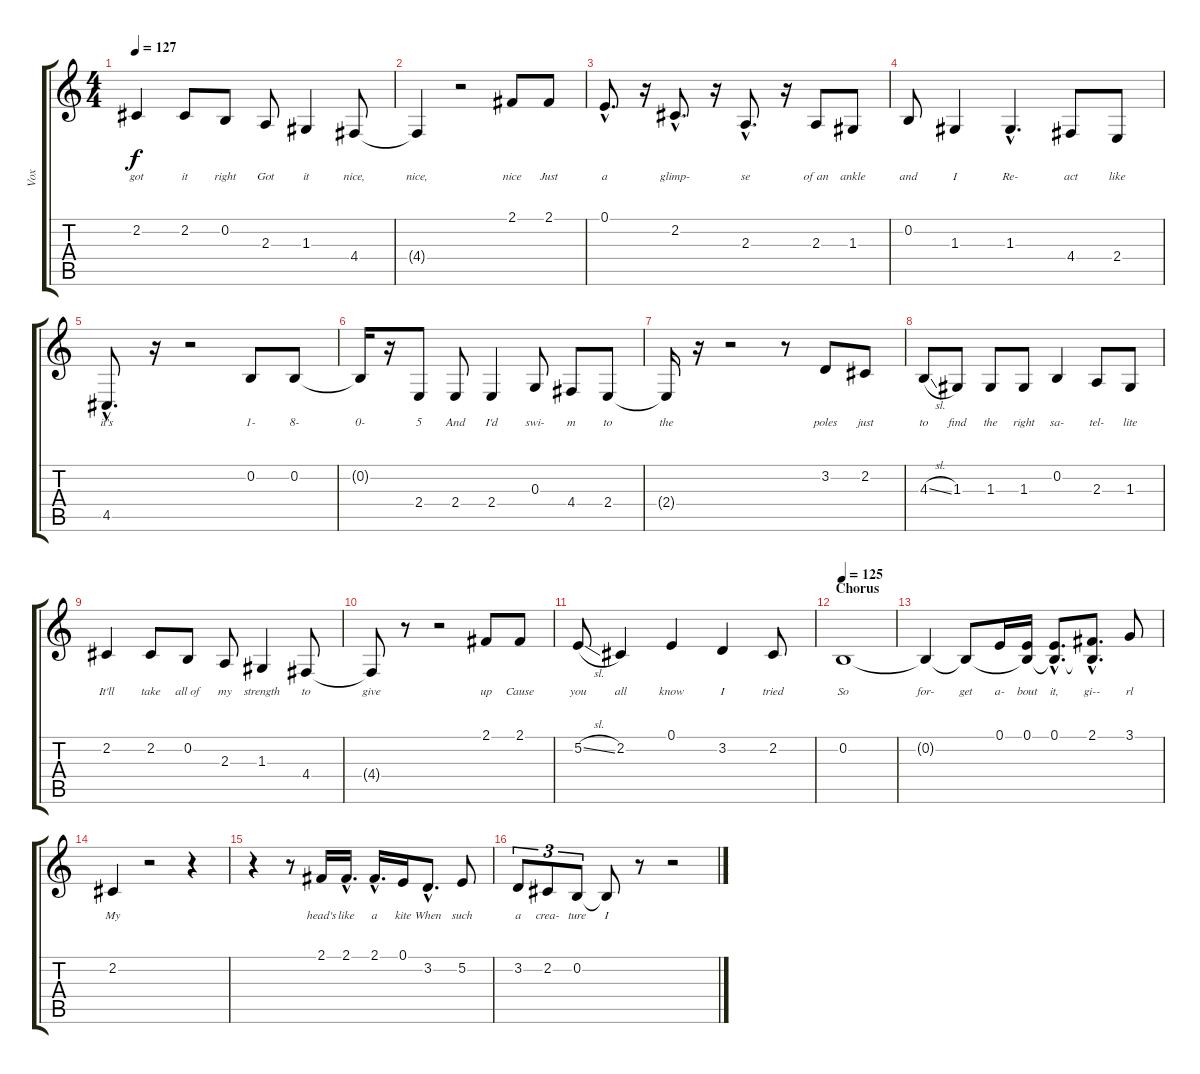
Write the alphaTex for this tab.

\track ("Vox" "Vox") {instrument drawbarorgan}
\staff {score tabs}
\tuning (E4 B3 G3 D3 A2 E2) {hide}
\ts (4 4)
\tempo 127
\clef g2
\ks c
2.2.4{lyrics (0 "got") lyrics (1 "") lyrics (2 "") lyrics (3 "") lyrics (4 "") dy f} 2.2.8{lyrics (0 "it") lyrics (1 "") lyrics (2 "") lyrics (3 "") lyrics (4 "")} 0.2.8{lyrics (0 "right") lyrics (1 "") lyrics (2 "") lyrics (3 "") lyrics (4 "")} 2.3.8{lyrics (0 "Got") lyrics (1 "") lyrics (2 "") lyrics (3 "") lyrics (4 "")} 1.3.4{lyrics (0 "it") lyrics (1 "") lyrics (2 "") lyrics (3 "") lyrics (4 "")} 4.4.8{lyrics (0 "nice,") lyrics (1 "") lyrics (2 "") lyrics (3 "") lyrics (4 "")} |
4.4{t}.4{lyrics (0 "nice,") lyrics (1 "") lyrics (2 "") lyrics (3 "") lyrics (4 "")} r.2 2.1.8{lyrics (0 "nice") lyrics (1 "") lyrics (2 "") lyrics (3 "") lyrics (4 "")} 2.1.8{lyrics (0 "Just") lyrics (1 "") lyrics (2 "") lyrics (3 "") lyrics (4 "")} |
0.1{hac}.8{d lyrics (0 "a") lyrics (1 "") lyrics (2 "") lyrics (3 "") lyrics (4 "")} r.16 2.2{hac}.8{d lyrics (0 "glimp-") lyrics (1 "") lyrics (2 "") lyrics (3 "") lyrics (4 "")} r.16 2.3{hac}.8{d lyrics (0 "se") lyrics (1 "") lyrics (2 "") lyrics (3 "") lyrics (4 "")} r.16 2.3.8{lyrics (0 "of an") lyrics (1 "") lyrics (2 "") lyrics (3 "") lyrics (4 "")} 1.3.8{lyrics (0 "ankle") lyrics (1 "") lyrics (2 "") lyrics (3 "") lyrics (4 "")} |
0.2.8{lyrics (0 "and") lyrics (1 "") lyrics (2 "") lyrics (3 "") lyrics (4 "")} 1.3.4{lyrics (0 "I") lyrics (1 "") lyrics (2 "") lyrics (3 "") lyrics (4 "")} 1.3{hac}.4{d lyrics (0 "Re-") lyrics (1 "") lyrics (2 "") lyrics (3 "") lyrics (4 "")} 4.4.8{lyrics (0 "act") lyrics (1 "") lyrics (2 "") lyrics (3 "") lyrics (4 "")} 2.4.8{lyrics (0 "like") lyrics (1 "") lyrics (2 "") lyrics (3 "") lyrics (4 "")} |
4.5{hac}.8{d lyrics (0 "it's") lyrics (1 "") lyrics (2 "") lyrics (3 "") lyrics (4 "")} r.16 r.2 0.2.8{lyrics (0 "1-") lyrics (1 "") lyrics (2 "") lyrics (3 "") lyrics (4 "")} 0.2.8{lyrics (0 "8-") lyrics (1 "") lyrics (2 "") lyrics (3 "") lyrics (4 "")} |
0.2{t}.16{lyrics (0 "0-") lyrics (1 "") lyrics (2 "") lyrics (3 "") lyrics (4 "")} r.16 2.4.8{lyrics (0 "5") lyrics (1 "") lyrics (2 "") lyrics (3 "") lyrics (4 "")} 2.4.8{lyrics (0 "And") lyrics (1 "") lyrics (2 "") lyrics (3 "") lyrics (4 "")} 2.4.4{lyrics (0 "I'd") lyrics (1 "") lyrics (2 "") lyrics (3 "") lyrics (4 "")} 0.3.8{lyrics (0 "swi-") lyrics (1 "") lyrics (2 "") lyrics (3 "") lyrics (4 "")} 4.4.8{lyrics (0 "m") lyrics (1 "") lyrics (2 "") lyrics (3 "") lyrics (4 "")} 2.4.8{lyrics (0 "to") lyrics (1 "") lyrics (2 "") lyrics (3 "") lyrics (4 "")} |
2.4{t}.16{lyrics (0 "the") lyrics (1 "") lyrics (2 "") lyrics (3 "") lyrics (4 "")} r.16 r.2 r.8 3.2.8{lyrics (0 "poles") lyrics (1 "") lyrics (2 "") lyrics (3 "") lyrics (4 "")} 2.2.8{lyrics (0 "just") lyrics (1 "") lyrics (2 "") lyrics (3 "") lyrics (4 "")} |
4.3{sl}.8{lyrics (0 "to") lyrics (1 "") lyrics (2 "") lyrics (3 "") lyrics (4 "")} 1.3.8{lyrics (0 "find") lyrics (1 "") lyrics (2 "") lyrics (3 "") lyrics (4 "")} 1.3.8{lyrics (0 "the") lyrics (1 "") lyrics (2 "") lyrics (3 "") lyrics (4 "")} 1.3.8{lyrics (0 "right") lyrics (1 "") lyrics (2 "") lyrics (3 "") lyrics (4 "")} 0.2.4{lyrics (0 "sa-") lyrics (1 "") lyrics (2 "") lyrics (3 "") lyrics (4 "")} 2.3.8{lyrics (0 "tel-") lyrics (1 "") lyrics (2 "") lyrics (3 "") lyrics (4 "")} 1.3.8{lyrics (0 "lite") lyrics (1 "") lyrics (2 "") lyrics (3 "") lyrics (4 "")} |
2.2.4{lyrics (0 "It'll") lyrics (1 "") lyrics (2 "") lyrics (3 "") lyrics (4 "")} 2.2.8{lyrics (0 "take") lyrics (1 "") lyrics (2 "") lyrics (3 "") lyrics (4 "")} 0.2.8{lyrics (0 "all of") lyrics (1 "") lyrics (2 "") lyrics (3 "") lyrics (4 "")} 2.3.8{lyrics (0 "my") lyrics (1 "") lyrics (2 "") lyrics (3 "") lyrics (4 "")} 1.3.4{lyrics (0 "strength") lyrics (1 "") lyrics (2 "") lyrics (3 "") lyrics (4 "")} 4.4.8{lyrics (0 "to") lyrics (1 "") lyrics (2 "") lyrics (3 "") lyrics (4 "")} |
4.4{t}.8{lyrics (0 "give") lyrics (1 "") lyrics (2 "") lyrics (3 "") lyrics (4 "")} r.8 r.2 2.1.8{lyrics (0 "up") lyrics (1 "") lyrics (2 "") lyrics (3 "") lyrics (4 "")} 2.1.8{lyrics (0 "Cause") lyrics (1 "") lyrics (2 "") lyrics (3 "") lyrics (4 "")} |
5.2{sl}.8{lyrics (0 "you") lyrics (1 "") lyrics (2 "") lyrics (3 "") lyrics (4 "")} 2.2.4{lyrics (0 "all") lyrics (1 "") lyrics (2 "") lyrics (3 "") lyrics (4 "")} 0.1.4{lyrics (0 "know") lyrics (1 "") lyrics (2 "") lyrics (3 "") lyrics (4 "")} 3.2.4{lyrics (0 "I") lyrics (1 "") lyrics (2 "") lyrics (3 "") lyrics (4 "")} 2.2.8{lyrics (0 "tried") lyrics (1 "") lyrics (2 "") lyrics (3 "") lyrics (4 "")} |
\section ("" "Chorus")
\tempo 125
0.2.1{lyrics (0 "So") lyrics (1 "") lyrics (2 "") lyrics (3 "") lyrics (4 "")} |
0.2{t}.4{lyrics (0 "for-") lyrics (1 "") lyrics (2 "") lyrics (3 "") lyrics (4 "")} 0.2{t}.8{lyrics (0 "get") lyrics (1 "") lyrics (2 "") lyrics (3 "") lyrics (4 "")} 0.1.16{lyrics (0 "a-") lyrics (1 "") lyrics (2 "") lyrics (3 "") lyrics (4 "")} (0.1 0.2{t}).16{lyrics (0 "bout") lyrics (1 "") lyrics (2 "") lyrics (3 "") lyrics (4 "")} (0.1{hac} 0.2{hac t}).8{d lyrics (0 "it,") lyrics (1 "") lyrics (2 "") lyrics (3 "") lyrics (4 "")} (2.1{hac} 0.2{hac t}).8{d lyrics (0 "gi--") lyrics (1 "") lyrics (2 "") lyrics (3 "") lyrics (4 "")} 3.1.8{lyrics (0 "rl") lyrics (1 "") lyrics (2 "") lyrics (3 "") lyrics (4 "")} |
2.2.4{lyrics (0 "My") lyrics (1 "") lyrics (2 "") lyrics (3 "") lyrics (4 "")} r.2 r.4 |
r.4 r.8 2.1.16{lyrics (0 "head's") lyrics (1 "") lyrics (2 "") lyrics (3 "") lyrics (4 "")} 2.1{hac}.16{d lyrics (0 "like") lyrics (1 "") lyrics (2 "") lyrics (3 "") lyrics (4 "")} 2.1{hac}.16{d lyrics (0 "a") lyrics (1 "") lyrics (2 "") lyrics (3 "") lyrics (4 "")} 0.1.16{lyrics (0 "kite") lyrics (1 "") lyrics (2 "") lyrics (3 "") lyrics (4 "")} 3.2{hac}.8{d lyrics (0 "When") lyrics (1 "") lyrics (2 "") lyrics (3 "") lyrics (4 "")} 5.2.8{lyrics (0 "such") lyrics (1 "") lyrics (2 "") lyrics (3 "") lyrics (4 "")} |
3.2.8{tu (3 2) lyrics (0 "a") lyrics (1 "") lyrics (2 "") lyrics (3 "") lyrics (4 "")} 2.2.8{tu (3 2) lyrics (0 "crea-") lyrics (1 "") lyrics (2 "") lyrics (3 "") lyrics (4 "")} 0.2.8{tu (3 2) lyrics (0 "ture") lyrics (1 "") lyrics (2 "") lyrics (3 "") lyrics (4 "")} 0.2{t}.8{lyrics (0 "I") lyrics (1 "") lyrics (2 "") lyrics (3 "") lyrics (4 "")} r.8 r.2
